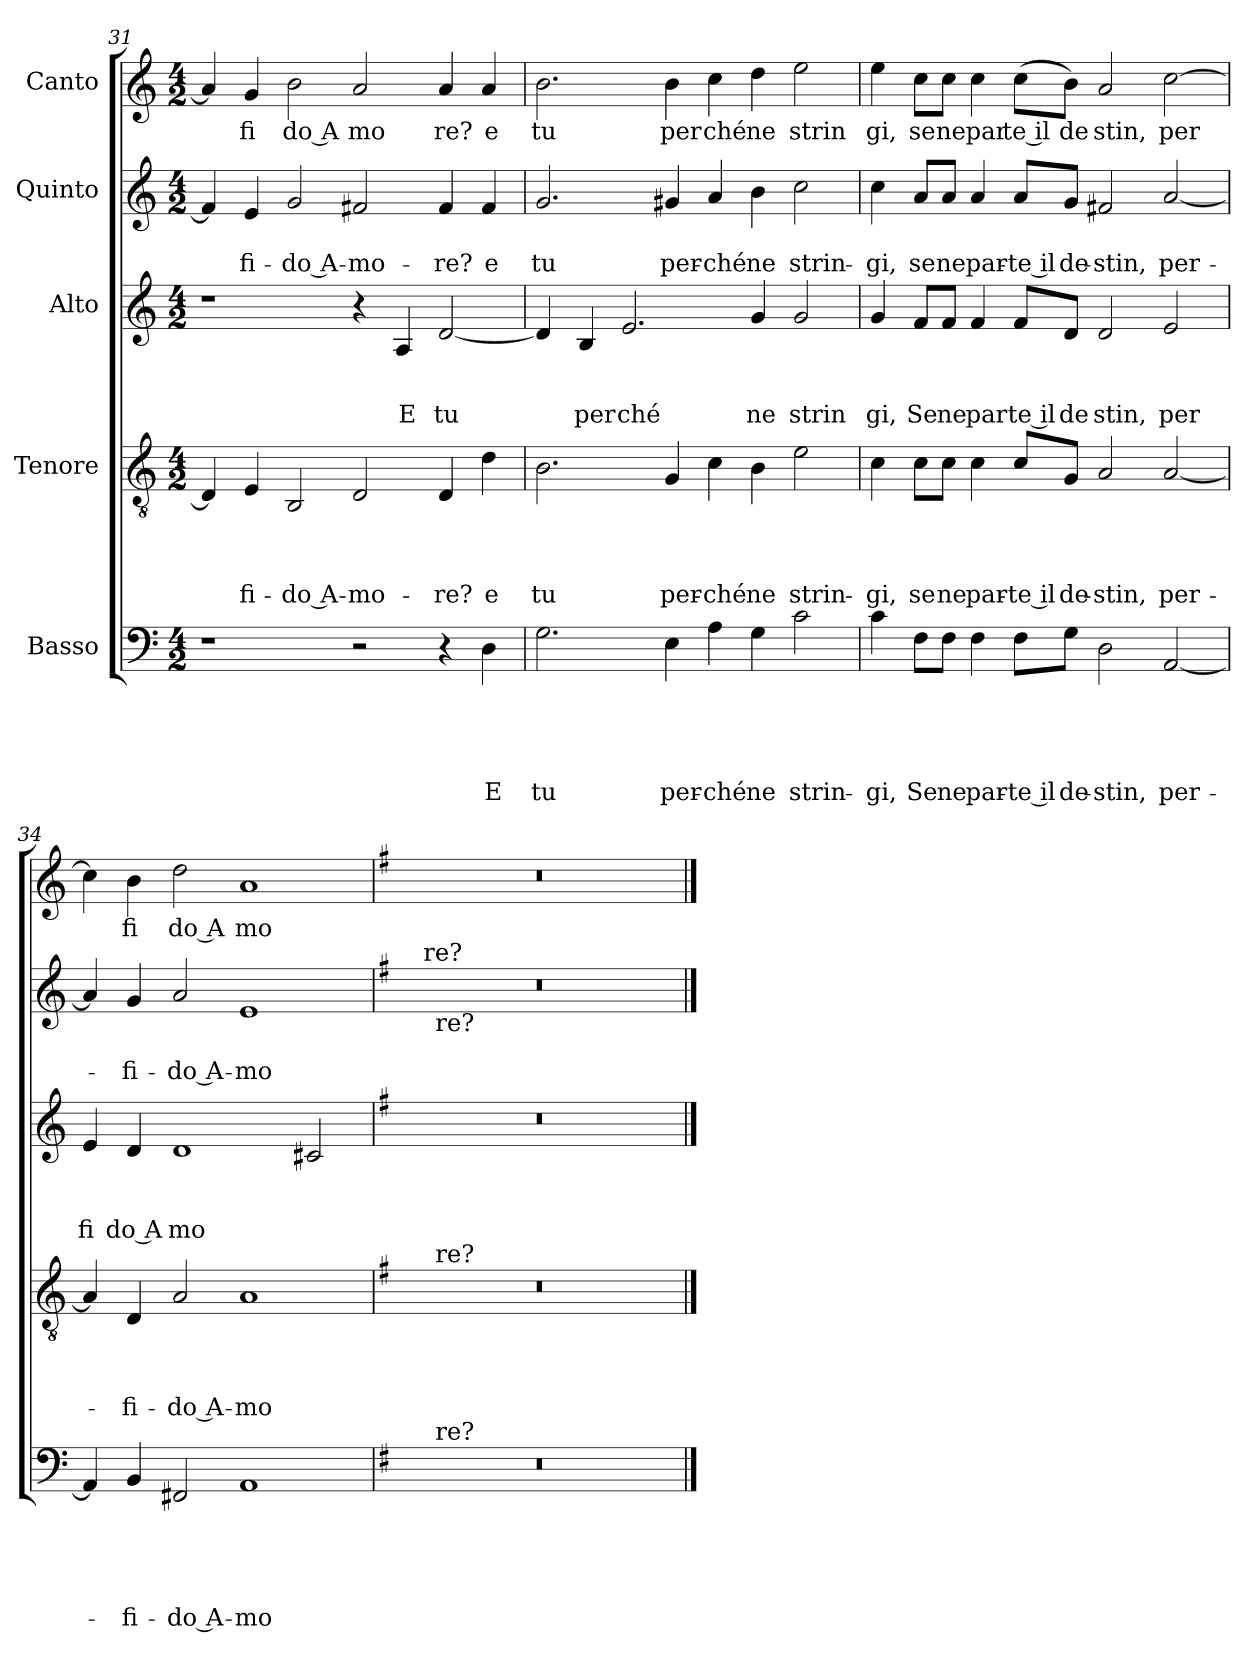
**kern	**text	**text	**text	**text	**text	**kern	**text	**text	**text	**text	**kern	**text	**text	**text	**kern	**text	**text	**kern	**text
*part5	*part5	*part5	*part5	*part5	*part5	*part4	*part4	*part4	*part4	*part4	*part3	*part3	*part3	*part3	*part2	*part2	*part2	*part1	*part1
*staff5	*staff5	*staff5	*staff5	*staff5	*staff5	*staff4	*staff4	*staff4	*staff4	*staff4	*staff3	*staff3	*staff3	*staff3	*staff2	*staff2	*staff2	*staff1	*staff1
*I"Basso	*	*	*	*	*	*I"Tenore	*	*	*	*	*I"Alto	*	*	*	*I"Quinto	*	*	*I"Canto	*
!!LO:PB:g=z
*clefF4	*	*	*	*	*	*clefGv2	*	*	*	*	*clefG2	*	*	*	*clefG2	*	*	*clefG2	*
*k[]	*	*	*	*	*	*k[]	*	*	*	*	*k[]	*	*	*	*k[]	*	*	*k[]	*
*C:	*	*	*	*	*	*C:	*	*	*	*	*C:	*	*	*	*C:	*	*	*C:	*
*M4/2	*	*	*	*	*	*M4/2	*	*	*	*	*M4/2	*	*	*	*M4/2	*	*	*M4/2	*
=31	=31	=31	=31	=31	=31	=31	=31	=31	=31	=31	=31	=31	=31	=31	=31	=31	=31	=31	=31
1r	.	.	.	.	.	4D/]	.	.	.	.	1r	.	.	.	4f/]	.	.	4a/]	.
!	!	!	!	!	!	!	!	!	!	!LO:LY:b	!	!	!	!	!	!	!LO:LY:b	!	!LO:LY:b
.	.	.	.	.	.	4E/	.	.	.	fi-	.	.	.	.	4e/	.	-fi-	4g/	-fi
!	!	!	!	!	!	!	!	!	!	!LO:LY:b:rj	!	!	!	!	!	!	!LO:LY:b:rj	!	!LO:LY:b:rj
.	.	.	.	.	.	2BB/	.	.	.	-do A-	.	.	.	.	2g/	.	-do A-	2b\	do A
!	!	!	!	!	!	!	!	!	!	!LO:LY:b	!	!	!	!	!	!	!LO:LY:b	!	!LO:LY:b
2r	.	.	.	.	.	2D/	.	.	.	-mo-	4r	.	.	.	2f#X/	.	-mo-	2a/	mo
!	!	!	!	!	!	!	!	!	!	!	!	!	!	!LO:LY:b	!	!	!	!	!
.	.	.	.	.	.	.	.	.	.	.	4A/	.	.	E	.	.	.	.	.
!	!	!	!	!	!	!	!	!	!	!LO:LY:b	!	!	!	!LO:LY:b	!	!	!LO:LY:b	!	!LO:LY:b
4r	.	.	.	.	.	4D/	.	.	.	-re?	[<2d/	.	.	tu	4f#/	.	-re?	4a/	re?
!	!	!	!	!	!LO:LY:b	!	!	!	!	!LO:LY:b	!	!	!	!	!	!	!LO:LY:b	!	!LO:LY:b
4D\	.	.	.	.	E	4d\	.	.	.	e	.	.	.	.	4f#/	.	e	4a/	e
=32	=32	=32	=32	=32	=32	=32	=32	=32	=32	=32	=32	=32	=32	=32	=32	=32	=32	=32	=32
!	!	!	!	!	!LO:LY:b	!	!	!	!	!LO:LY:b	!	!	!	!	!	!	!LO:LY:b	!	!LO:LY:b
2.G\	.	.	.	.	tu	2.B\	.	.	.	tu	4d/]	.	.	.	2.g/	.	tu	2.b\	tu
!	!	!	!	!	!	!	!	!	!	!	!	!	!	!LO:LY:b	!	!	!	!	!
.	.	.	.	.	.	.	.	.	.	.	4B/	.	.	per	.	.	.	.	.
!	!	!	!	!	!	!	!	!	!	!	!	!	!	!LO:LY:b	!	!	!	!	!
.	.	.	.	.	.	.	.	.	.	.	2.e/	.	.	ché	.	.	.	.	.
!	!	!	!	!	!LO:LY:b	!	!	!	!	!LO:LY:b	!	!	!	!	!	!	!LO:LY:b	!	!LO:LY:b
4E\	.	.	.	.	per-	4G/	.	.	.	per-	.	.	.	.	4g#X/	.	per-	4b\	per
!	!	!	!	!	!LO:LY:b	!	!	!	!	!LO:LY:b	!	!	!	!	!	!	!LO:LY:b	!	!LO:LY:b
4A\	.	.	.	.	-ché	4c\	.	.	.	-ché	.	.	.	.	4a/	.	-ché	4cc\	ché
!	!	!	!	!	!LO:LY:b	!	!	!	!	!LO:LY:b	!	!	!	!LO:LY:b	!	!	!LO:LY:b	!	!LO:LY:b
4G\	.	.	.	.	ne	4B\	.	.	.	ne	4g/	.	.	ne	4b\	.	ne	4dd\	ne
!	!	!	!	!	!LO:LY:b	!	!	!	!	!LO:LY:b	!	!	!	!LO:LY:b	!	!	!LO:LY:b	!	!LO:LY:b
2c\	.	.	.	.	strin-	2e\	.	.	.	strin-	2g/	.	.	strin	2cc\	.	strin-	2ee>\	strin
=33	=33	=33	=33	=33	=33	=33	=33	=33	=33	=33	=33	=33	=33	=33	=33	=33	=33	=33	=33
!	!	!	!	!	!LO:LY:b	!	!	!	!	!LO:LY:b	!	!	!	!LO:LY:b	!	!	!LO:LY:b	!	!LO:LY:b
4c\	.	.	.	.	-gi,	4c\	.	.	.	-gi,	4g/	.	.	gi,	4cc\	.	-gi,	4ee\	gi,
!	!	!	!	!	!LO:LY:b	!	!	!	!	!LO:LY:b	!	!	!	!LO:LY:b	!	!	!LO:LY:b	!	!LO:LY:b
8F\L	.	.	.	.	Se	8c\L	.	.	.	se	8f/L	.	.	Se	8a/L	.	se	8cc\L	se
!	!	!	!	!	!LO:LY:b	!	!	!	!	!LO:LY:b	!	!	!	!LO:LY:b	!	!	!LO:LY:b	!	!LO:LY:b
8F\J	.	.	.	.	ne	8c\J	.	.	.	ne	8f/J	.	.	ne	8a/J	.	ne	8cc\J	ne
!	!	!	!	!	!LO:LY:b	!	!	!	!	!LO:LY:b	!	!	!	!LO:LY:b	!	!	!LO:LY:b	!	!LO:LY:b
4F\	.	.	.	.	par-	4c\	.	.	.	par-	4f/	.	.	par	4a/	.	par-	4cc\	par
!	!	!	!	!	!LO:LY:b:rj	!	!	!	!	!LO:LY:b:rj	!	!	!	!LO:LY:b:rj	!	!	!LO:LY:b:rj	!	!LO:LY:b:rj
8F\L	.	.	.	.	-te il	8c/L	.	.	.	-te il	8f/L	.	.	te il	8a/L	.	-te il	(<8cc\L	te il
!	!	!	!	!	!LO:LY:b	!	!	!	!	!LO:LY:b	!	!	!	!LO:LY:b	!	!	!LO:LY:b	!	!LO:LY:b
8G\J	.	.	.	.	de-	8G/J	.	.	.	de-	8d/J	.	.	de	8g/J	.	de-	8b\J)	de
!	!	!	!	!	!LO:LY:b	!	!	!	!	!LO:LY:b	!	!	!	!LO:LY:b	!	!	!LO:LY:b	!	!LO:LY:b
2D\	.	.	.	.	-stin,	2A/	.	.	.	-stin,	2d/	.	.	stin,	2f#X/	.	-stin,	2a/	stin,
!	!	!	!	!	!LO:LY:b	!	!	!	!	!LO:LY:b	!	!	!	!LO:LY:b	!	!	!LO:LY:b	!	!LO:LY:b
[<2AA/	.	.	.	.	per-	[<2A/	.	.	.	per-	2e/	.	.	per	[<2a/	.	per-	[>2cc\	per
=34	=34	=34	=34	=34	=34	=34	=34	=34	=34	=34	=34	=34	=34	=34	=34	=34	=34	=34	=34
!	!	!	!	!	!	!	!	!	!	!	!	!	!	!LO:LY:b	!	!	!	!	!
4AA/]	.	.	.	.	.	4A/]	.	.	.	.	4e/	.	.	fi	4a/]	.	.	4cc\]	.
!	!	!	!	!	!LO:LY:b	!	!	!	!	!LO:LY:b	!	!	!	!LO:LY:b:rj	!	!	!LO:LY:b	!	!LO:LY:b
4BB/	.	.	.	.	-fi-	4D/	.	.	.	-fi-	4d/	.	.	do A	4g/	.	-fi-	4b\	fi
!	!	!	!	!	!LO:LY:b:rj	!	!	!	!	!LO:LY:b:rj	!	!	!	!LO:LY:b	!	!	!LO:LY:b:rj	!	!LO:LY:b:rj
2FF#X/	.	.	.	.	-do A-	2A/	.	.	.	-do A-	1d	.	.	mo	2a/	.	-do A-	2dd\	do A
!	!	!	!	!	!LO:LY:b	!	!	!	!	!LO:LY:b	!	!	!	!	!	!	!LO:LY:b	!	!LO:LY:b
1AA	.	.	.	.	-mo-	1A	.	.	.	-mo-	.	.	.	.	1e	.	-mo-	1a	mo
.	.	.	.	.	.	.	.	.	.	.	2c#X/	.	.	.	.	.	.	.	.
=35	=35	=35	=35	=35	=35	=35	=35	=35	=35	=35	=35	=35	=35	=35	=35	=35	=35	=35	=35
*k[f#]	*	*	*	*	*	*k[f#]	*	*	*	*	*k[f#]	*	*	*	*k[f#]	*	*	*k[f#]	*
*G:	*	*	*	*	*	*G:	*	*	*	*	*G:	*	*	*	*G:	*	*	*G:	*
*^	*	*	*	*	*	*^	*	*	*	*	*	*	*	*	*^	*	*	*	*
*	*	*	*	*	*	*	*	*	*	*	*	*	*	*	*	*	*	*^	*	*	*	*
0r	8ryy	.	.	.	.	.	0r	8ryy	.	.	.	.	0r	.	.	.	0r	16.ryy	8ryy	.	.	0r	.
!	!	!	!	!	!	!	!	!	!	!	!	!	!	!	!	!	!	!LO:TX:a:t=re?	!	!	!	!	!
.	.	.	.	.	.	.	.	.	.	.	.	.	.	.	.	.	.	1ryy	.	.	.	.	.
!	!	!	!	!	!	!	!	!	!	!	!	!	!	!	!	!	!	!	!LO:TX:b:t=re?	!	!	!	!
!	!	!	!	!	!	!	!	!LO:TX:a:t=re?	!	!	!	!	!	!	!	!	!	!	!	!	!	!	!
!	!LO:TX:a:t=re?	!	!	!	!	!	!	!	!	!	!	!	!	!	!	!	!	!	!	!	!	!	!
.	1...ryy	.	.	.	.	.	.	1...ryy	.	.	.	.	.	.	.	.	.	.	1...ryy	.	.	.	.
.	.	.	.	.	.	.	.	.	.	.	.	.	.	.	.	.	.	2ryy	.	.	.	.	.
.	.	.	.	.	.	.	.	.	.	.	.	.	.	.	.	.	.	4ryy	.	.	.	.	.
.	.	.	.	.	.	.	.	.	.	.	.	.	.	.	.	.	.	8ryy	.	.	.	.	.
.	.	.	.	.	.	.	.	.	.	.	.	.	.	.	.	.	.	32ryy	.	.	.	.	.
*v	*v	*	*	*	*	*	*	*	*	*	*	*	*	*	*	*	*v	*v	*v	*	*	*	*
*	*	*	*	*	*	*v	*v	*	*	*	*	*	*	*	*	*	*	*	*	*
==	==	==	==	==	==	==	==	==	==	==	==	==	==	==	==	==	==	==	==
*-	*-	*-	*-	*-	*-	*-	*-	*-	*-	*-	*-	*-	*-	*-	*-	*-	*-	*-	*-
